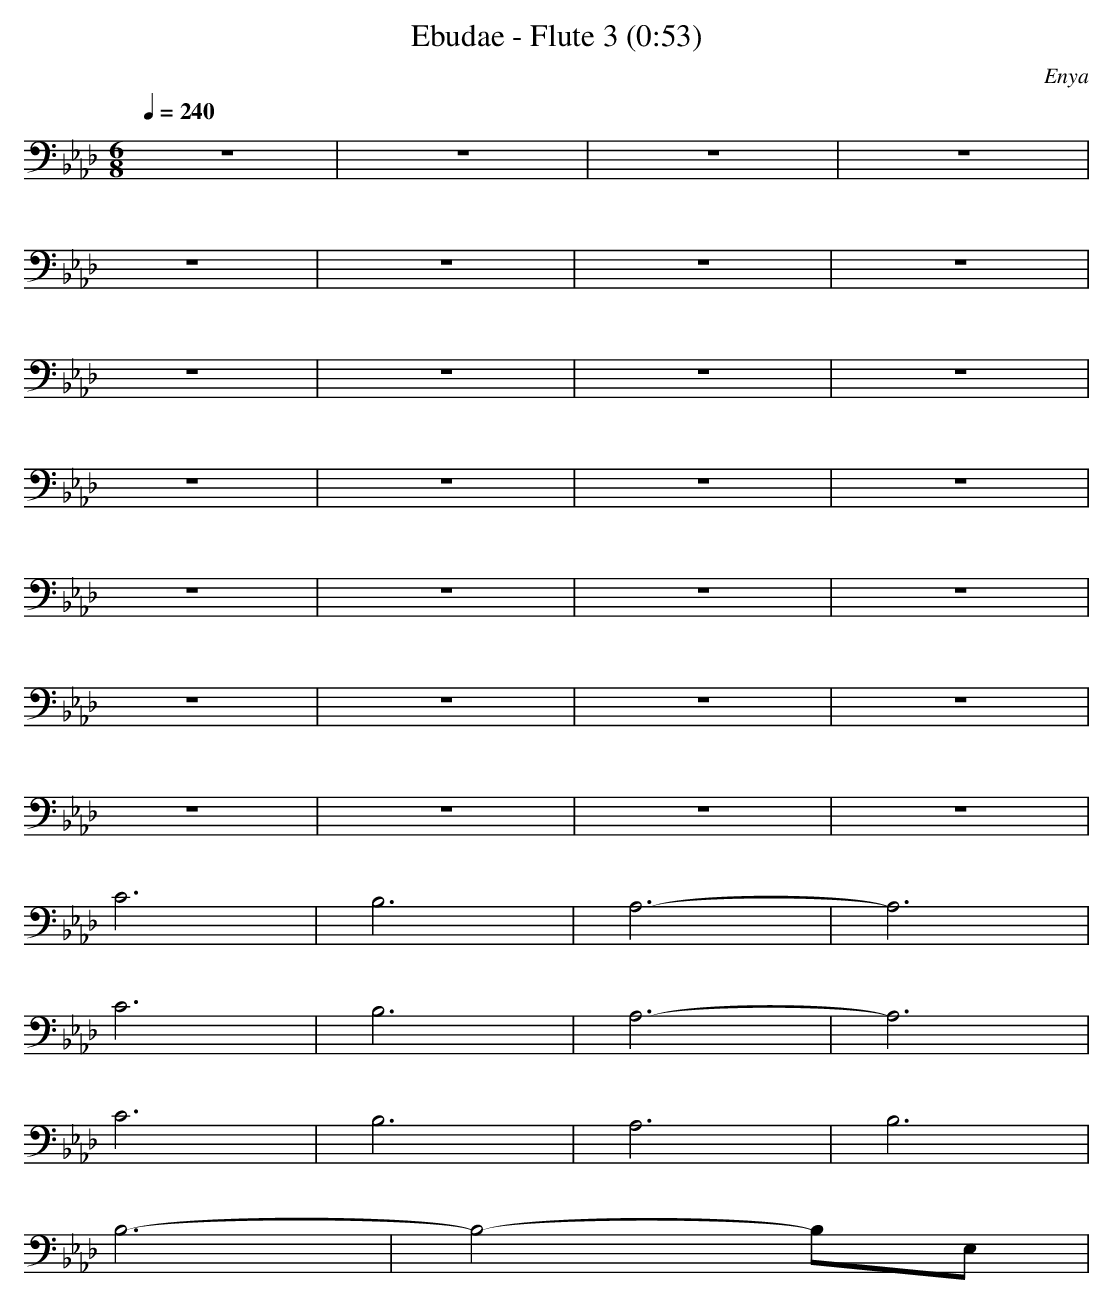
X:1
T:Ebudae - Flute 3 (0:53)
C:Enya
M:6/8
L:1/8
Q:1/4=240
K:Ab
z6|z6|z6|z6|
z6|z6|z6|z6|
z6|z6|z6|z6|
z6|z6|z6|z6|
z6|z6|z6|z6|
z6|z6|z6|z6|
z6|z6|z6|z6|
C6|B,6|A,6-|A,6|
C6|B,6|A,6-|A,6|
C6|B,6|A,6|B,6|
B,6-|B,4-B,E,|
